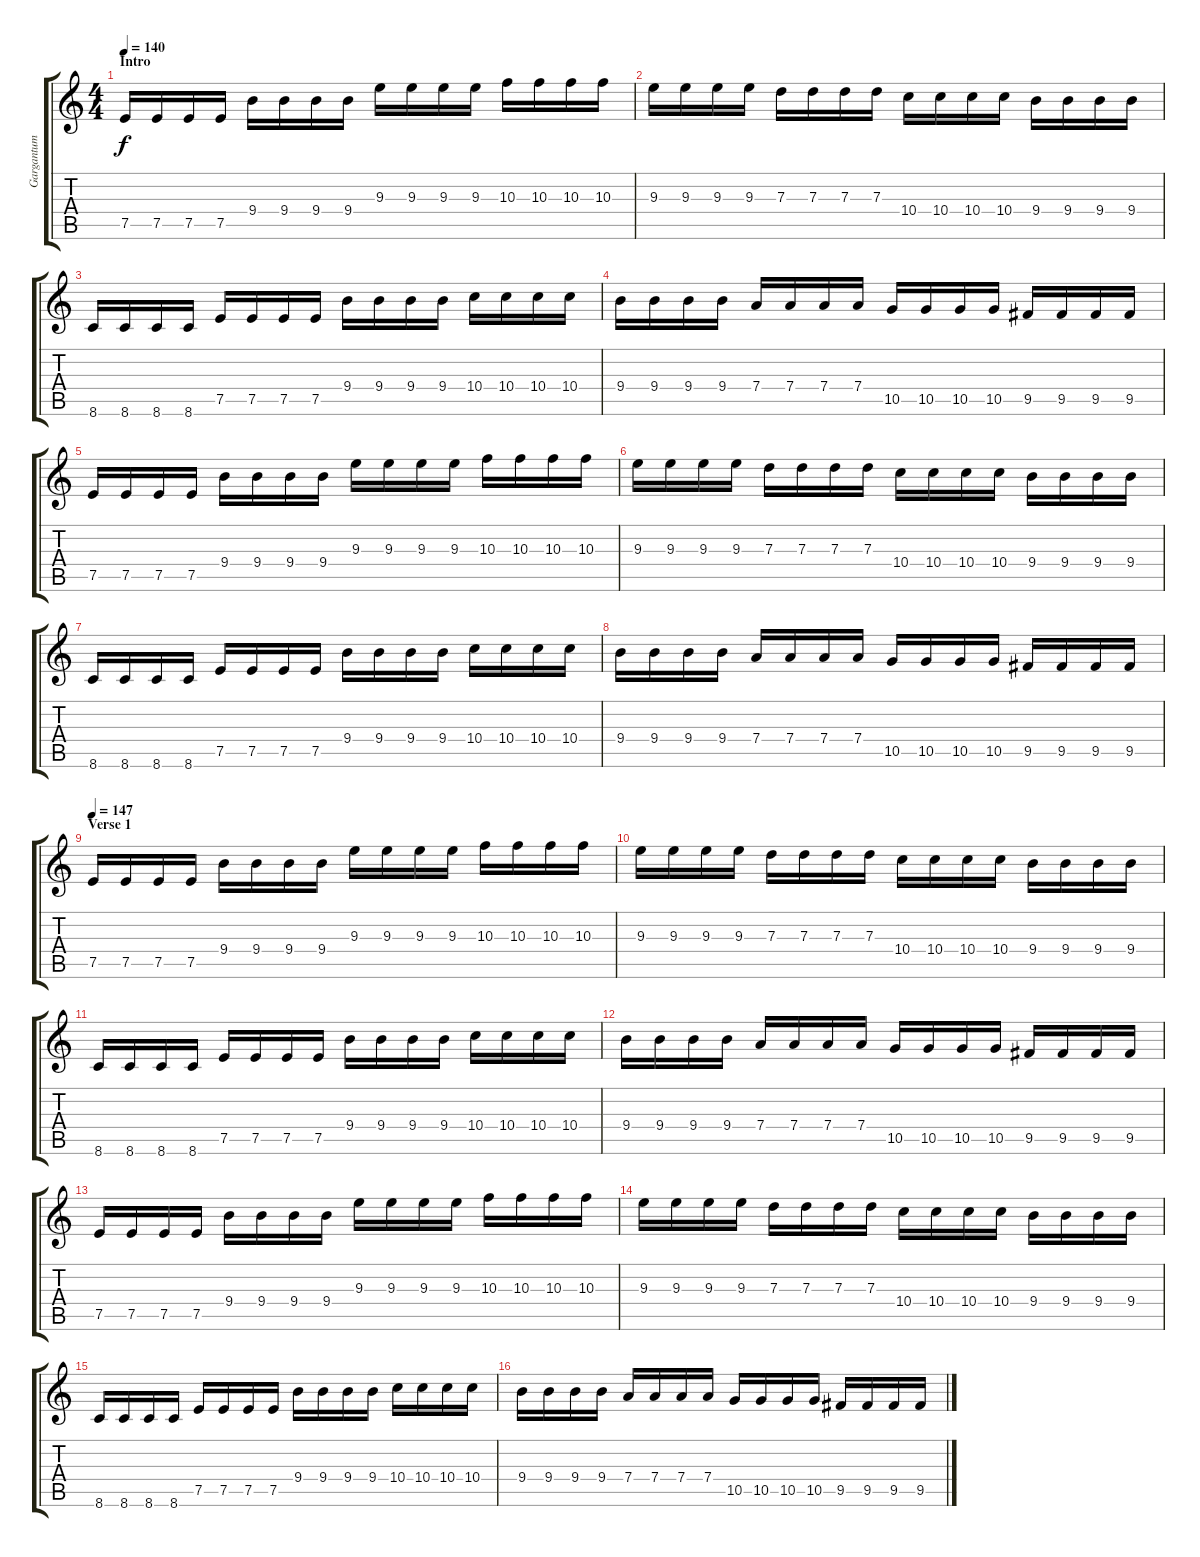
\track ("Gargantum" "Gargantum") {instrument overdrivenguitar}
\staff {score tabs}
\tuning (E4 B3 G3 D3 A2 E2) {hide}
\ts (4 4)
\section ("" "Intro")
\tempo 140
\clef g2
\ks c
7.5.16{dy f instrument overdrivenguitar} 7.5.16 7.5.16 7.5.16 9.4.16 9.4.16 9.4.16 9.4.16 9.3.16 9.3.16 9.3.16 9.3.16 10.3.16 10.3.16 10.3.16 10.3.16 |
9.3.16 9.3.16 9.3.16 9.3.16 7.3.16 7.3.16 7.3.16 7.3.16 10.4.16 10.4.16 10.4.16 10.4.16 9.4.16 9.4.16 9.4.16 9.4.16 |
8.6.16 8.6.16 8.6.16 8.6.16 7.5.16 7.5.16 7.5.16 7.5.16 9.4.16 9.4.16 9.4.16 9.4.16 10.4.16 10.4.16 10.4.16 10.4.16 |
9.4.16 9.4.16 9.4.16 9.4.16 7.4.16 7.4.16 7.4.16 7.4.16 10.5.16 10.5.16 10.5.16 10.5.16 9.5.16 9.5.16 9.5.16 9.5.16 |
7.5.16 7.5.16 7.5.16 7.5.16 9.4.16 9.4.16 9.4.16 9.4.16 9.3.16 9.3.16 9.3.16 9.3.16 10.3.16 10.3.16 10.3.16 10.3.16 |
9.3.16 9.3.16 9.3.16 9.3.16 7.3.16 7.3.16 7.3.16 7.3.16 10.4.16 10.4.16 10.4.16 10.4.16 9.4.16 9.4.16 9.4.16 9.4.16 |
8.6.16 8.6.16 8.6.16 8.6.16 7.5.16 7.5.16 7.5.16 7.5.16 9.4.16 9.4.16 9.4.16 9.4.16 10.4.16 10.4.16 10.4.16 10.4.16 |
9.4.16 9.4.16 9.4.16 9.4.16 7.4.16 7.4.16 7.4.16 7.4.16 10.5.16 10.5.16 10.5.16 10.5.16 9.5.16 9.5.16 9.5.16 9.5.16 |
\section ("" "Verse 1")
\tempo 147
7.5.16 7.5.16 7.5.16 7.5.16 9.4.16 9.4.16 9.4.16 9.4.16 9.3.16 9.3.16 9.3.16 9.3.16 10.3.16 10.3.16 10.3.16 10.3.16 |
9.3.16 9.3.16 9.3.16 9.3.16 7.3.16 7.3.16 7.3.16 7.3.16 10.4.16 10.4.16 10.4.16 10.4.16 9.4.16 9.4.16 9.4.16 9.4.16 |
8.6.16 8.6.16 8.6.16 8.6.16 7.5.16 7.5.16 7.5.16 7.5.16 9.4.16 9.4.16 9.4.16 9.4.16 10.4.16 10.4.16 10.4.16 10.4.16 |
9.4.16 9.4.16 9.4.16 9.4.16 7.4.16 7.4.16 7.4.16 7.4.16 10.5.16 10.5.16 10.5.16 10.5.16 9.5.16 9.5.16 9.5.16 9.5.16 |
7.5.16 7.5.16 7.5.16 7.5.16 9.4.16 9.4.16 9.4.16 9.4.16 9.3.16 9.3.16 9.3.16 9.3.16 10.3.16 10.3.16 10.3.16 10.3.16 |
9.3.16 9.3.16 9.3.16 9.3.16 7.3.16 7.3.16 7.3.16 7.3.16 10.4.16 10.4.16 10.4.16 10.4.16 9.4.16 9.4.16 9.4.16 9.4.16 |
8.6.16 8.6.16 8.6.16 8.6.16 7.5.16 7.5.16 7.5.16 7.5.16 9.4.16 9.4.16 9.4.16 9.4.16 10.4.16 10.4.16 10.4.16 10.4.16 |
9.4.16 9.4.16 9.4.16 9.4.16 7.4.16 7.4.16 7.4.16 7.4.16 10.5.16 10.5.16 10.5.16 10.5.16 9.5.16 9.5.16 9.5.16 9.5.16
